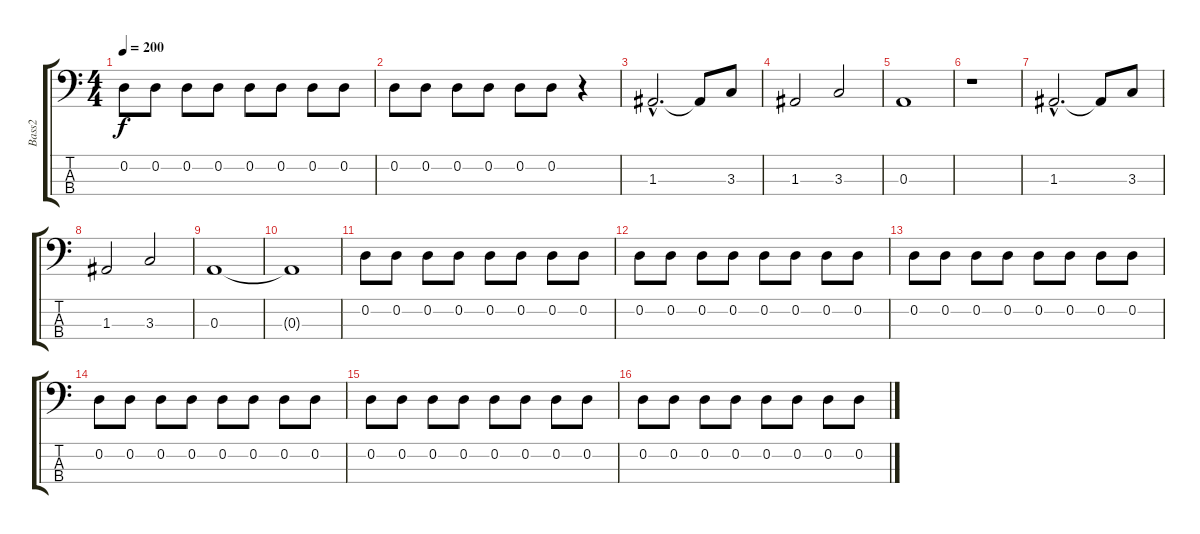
\track ("Bass2" "Bass2") {instrument electricbassfinger}
\staff {score tabs}
\tuning (G2 D2 A1 E1) {hide}
\ts (4 4)
\tempo 200
\clef f4
\ks c
0.2.8{dy f} 0.2.8 0.2.8 0.2.8 0.2.8 0.2.8 0.2.8 0.2.8 |
0.2.8 0.2.8 0.2.8 0.2.8 0.2.8 0.2.8 r.4 |
1.3{hac}.2{d volume 15} 1.3{t}.8 3.3.8 |
1.3.2 3.3.2 |
0.3.1 |
r.1 |
1.3{hac}.2{d} 1.3{t}.8 3.3.8 |
1.3.2 3.3.2 |
0.3.1 |
0.3{t}.1 |
0.2.8 0.2.8 0.2.8 0.2.8 0.2.8 0.2.8 0.2.8 0.2.8 |
0.2.8 0.2.8 0.2.8 0.2.8 0.2.8 0.2.8 0.2.8 0.2.8 |
0.2.8 0.2.8 0.2.8 0.2.8 0.2.8 0.2.8 0.2.8 0.2.8 |
0.2.8 0.2.8 0.2.8 0.2.8 0.2.8 0.2.8 0.2.8 0.2.8 |
0.2.8 0.2.8 0.2.8 0.2.8 0.2.8 0.2.8 0.2.8 0.2.8 |
0.2.8 0.2.8 0.2.8 0.2.8 0.2.8 0.2.8 0.2.8 0.2.8
